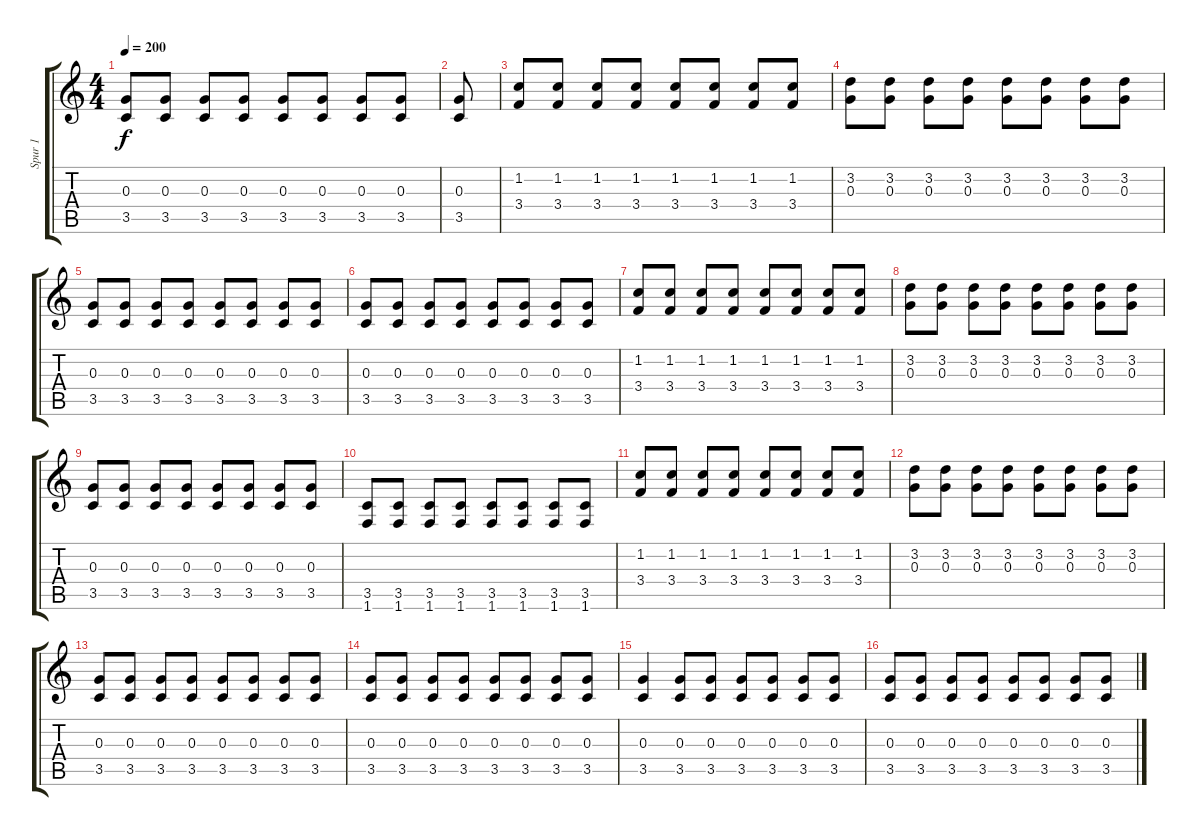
\track ("Spur 1" "Spur 1") {instrument distortionguitar}
\staff {score tabs}
\tuning (E4 B3 G3 D3 A2 E2) {hide}
\ts (4 4)
\tempo 200
\clef g2
\ks c
(0.3 3.5).8{dy f} (0.3 3.5).8 (0.3 3.5).8 (0.3 3.5).8 (0.3 3.5).8 (0.3 3.5).8 (0.3 3.5).8 (0.3 3.5).8 |
(0.3 3.5).8 |
(1.2 3.4).8 (1.2 3.4).8 (1.2 3.4).8 (1.2 3.4).8 (1.2 3.4).8 (1.2 3.4).8 (1.2 3.4).8 (1.2 3.4).8 |
(3.2 0.3).8 (3.2 0.3).8 (3.2 0.3).8 (3.2 0.3).8 (3.2 0.3).8 (3.2 0.3).8 (3.2 0.3).8 (3.2 0.3).8 |
(0.3 3.5).8 (0.3 3.5).8 (0.3 3.5).8 (0.3 3.5).8 (0.3 3.5).8 (0.3 3.5).8 (0.3 3.5).8 (0.3 3.5).8 |
(0.3 3.5).8 (0.3 3.5).8 (0.3 3.5).8 (0.3 3.5).8 (0.3 3.5).8 (0.3 3.5).8 (0.3 3.5).8 (0.3 3.5).8 |
(1.2 3.4).8 (1.2 3.4).8 (1.2 3.4).8 (1.2 3.4).8 (1.2 3.4).8 (1.2 3.4).8 (1.2 3.4).8 (1.2 3.4).8 |
(3.2 0.3).8 (3.2 0.3).8 (3.2 0.3).8 (3.2 0.3).8 (3.2 0.3).8 (3.2 0.3).8 (3.2 0.3).8 (3.2 0.3).8 |
(0.3 3.5).8 (0.3 3.5).8 (0.3 3.5).8 (0.3 3.5).8 (0.3 3.5).8 (0.3 3.5).8 (0.3 3.5).8 (0.3 3.5).8 |
(3.5 1.6).8 (3.5 1.6).8 (3.5 1.6).8 (3.5 1.6).8 (3.5 1.6).8 (3.5 1.6).8 (3.5 1.6).8 (3.5 1.6).8 |
(1.2 3.4).8 (1.2 3.4).8 (1.2 3.4).8 (1.2 3.4).8 (1.2 3.4).8 (1.2 3.4).8 (1.2 3.4).8 (1.2 3.4).8 |
(3.2 0.3).8 (3.2 0.3).8 (3.2 0.3).8 (3.2 0.3).8 (3.2 0.3).8 (3.2 0.3).8 (3.2 0.3).8 (3.2 0.3).8 |
(0.3 3.5).8 (0.3 3.5).8 (0.3 3.5).8 (0.3 3.5).8 (0.3 3.5).8 (0.3 3.5).8 (0.3 3.5).8 (0.3 3.5).8 |
(0.3 3.5).8 (0.3 3.5).8 (0.3 3.5).8 (0.3 3.5).8 (0.3 3.5).8 (0.3 3.5).8 (0.3 3.5).8 (0.3 3.5).8 |
(0.3 3.5).4 (0.3 3.5).8 (0.3 3.5).8 (0.3 3.5).8 (0.3 3.5).8 (0.3 3.5).8 (0.3 3.5).8 |
(0.3 3.5).8 (0.3 3.5).8 (0.3 3.5).8 (0.3 3.5).8 (0.3 3.5).8 (0.3 3.5).8 (0.3 3.5).8 (0.3 3.5).8
